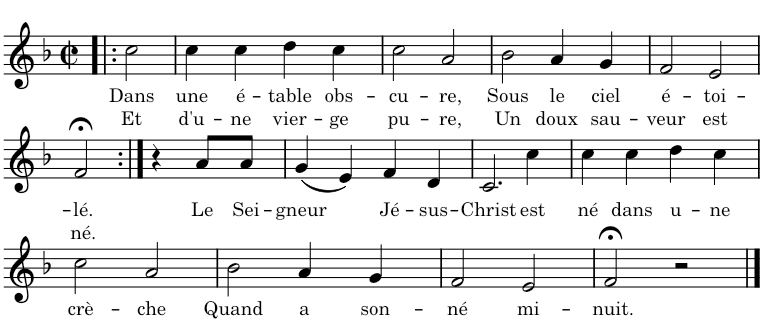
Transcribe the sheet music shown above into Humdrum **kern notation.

**kern	**text	**text
*part1	*part1	*part1
*staff1	*staff1	*staff1
*I"1	*	*
*clefG2	*	*
*k[b-]	*	*
*M2/2	*	*
*met(c|)	*	*
=1!|:	=1!|:	=1!|:
!	!LO:LY:b	!LO:LY:b
2cc\	Dans	Et
=2	=2	=2
!	!LO:LY:b	!LO:LY:b
4cc\	une	d'u-
!	!LO:LY:b	!LO:LY:b
4cc\	é-	-ne
!	!LO:LY:b	!LO:LY:b
4dd\	-table	vier-
!	!LO:LY:b	!LO:LY:b
4cc\	obs-	-ge
=3	=3	=3
!	!LO:LY:b	!LO:LY:b
2cc\	-cu-	pu-
!	!LO:LY:b	!LO:LY:b
2a/	-re,	-re,
=4	=4	=4
!	!LO:LY:b	!LO:LY:b
2b-\	Sous	Un
!	!LO:LY:b	!LO:LY:b
4a/	le	doux
!	!LO:LY:b	!LO:LY:b
4g/	ciel	sau-
=5	=5	=5
!	!LO:LY:b	!LO:LY:b
2f/	é-	-veur
!	!LO:LY:b	!LO:LY:b
2e/	-toi-	est
!!LO:LB:g=z
=6	=6	=6
!	!LO:LY:b	!LO:LY:b
2f;</	-lé.	né.
=7:|!	=7:|!	=7:|!
4r	.	.
!	!LO:LY:b	!
8a/L	Le	.
!	!LO:LY:b	!
8a/J	Sei-	.
=8	=8	=8
!	!LO:LY:b	!
(4g/	-gneur	.
4e/)	.	.
!	!LO:LY:b	!
4f/	Jé-	.
!	!LO:LY:b	!
4d/	-sus-	.
=9	=9	=9
!	!LO:LY:b	!
2.c/	-Christ	.
!	!LO:LY:b	!
4cc\	est	.
=10	=10	=10
!	!LO:LY:b	!
4cc\	né	.
!	!LO:LY:b	!
4cc\	dans	.
!	!LO:LY:b	!
4dd\	u-	.
!	!LO:LY:b	!
4cc\	-ne	.
!!LO:LB:g=z
=11	=11	=11
!	!LO:LY:b	!
2cc\	crè-	.
!	!LO:LY:b	!
2a/	-che	.
=12	=12	=12
!	!LO:LY:b	!
2b-\	Quand	.
!	!LO:LY:b	!
4a/	a	.
!	!LO:LY:b	!
4g/	son-	.
=13	=13	=13
!	!LO:LY:b	!
2f/	-né	.
!	!LO:LY:b	!
2e/	mi-	.
=14	=14	=14
!	!LO:LY:b	!
2f;</	-nuit.	.
2r	.	.
==	==	==
*-	*-	*-
